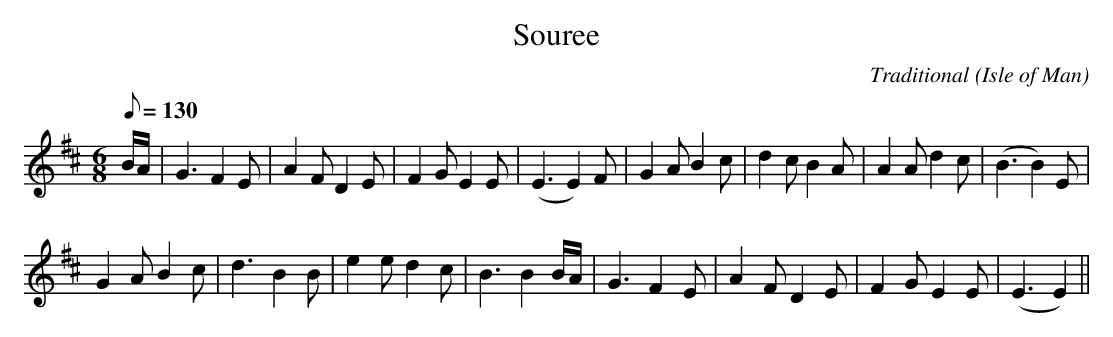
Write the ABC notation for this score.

X:1
T:Souree
C:Traditional
O:Isle of Man
M:6/8
L:1/8
Q:130
K:D
B/A/|G3 F2E|A2F D2E|F2G E2E|(E3E2) F|G2A B2c|d2c B2A|A2A d2c|(B3B2) E|
G2A B2c|d3 B2B|e2e d2c|B3 B2B/A/|G3 F2E|A2F D2E|F2 G E2E|(E3E2)||
